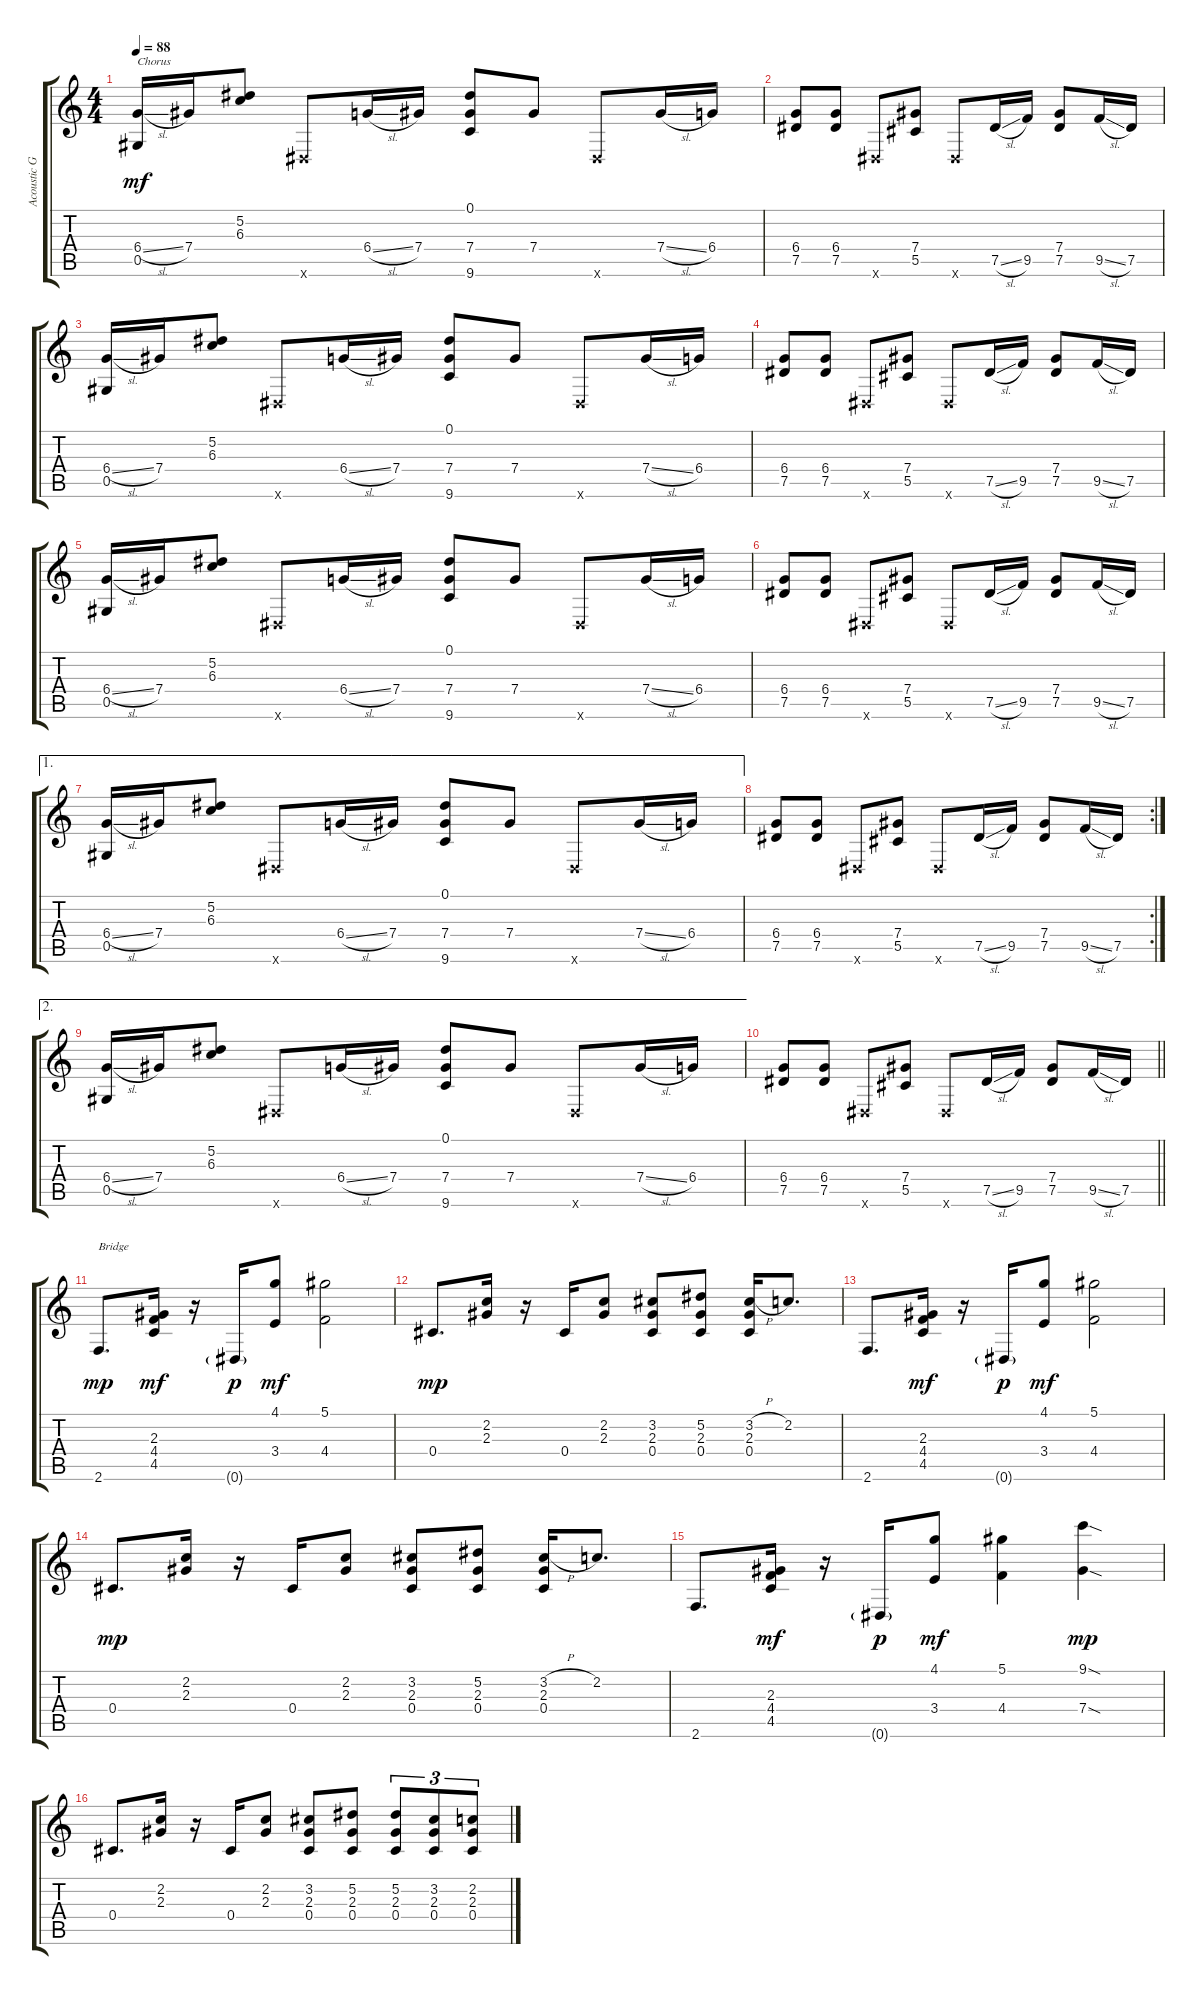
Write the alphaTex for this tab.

\track ("Acoustic Guitar" "Acoustic G") {instrument acousticguitarsteel}
\staff {score tabs}
\tuning (Eb4 Bb3 Gb3 Db3 Ab2 Eb2) {hide}
\ts (4 4)
\tempo 88
\clef g2
\ks c
(6.4{sl} 0.5).16{txt "Chorus" dy mf} 7.4.16 (5.2 6.3).8 0.6{x}.8 6.4{sl}.16 7.4.16 (0.1 7.4 9.6).8 7.4.8 0.6{x}.8 7.4{sl}.16 6.4.16 |
(6.4 7.5).8 (6.4 7.5).8 0.6{x}.8 (7.4 5.5).8 0.6{x}.8 7.5{sl}.16 9.5.16 (7.4 7.5).8 9.5{sl}.16 7.5.16 |
(6.4{sl} 0.5).16 7.4.16 (5.2 6.3).8 0.6{x}.8 6.4{sl}.16 7.4.16 (0.1 7.4 9.6).8 7.4.8 0.6{x}.8 7.4{sl}.16 6.4.16 |
(6.4 7.5).8 (6.4 7.5).8 0.6{x}.8 (7.4 5.5).8 0.6{x}.8 7.5{sl}.16 9.5.16 (7.4 7.5).8 9.5{sl}.16 7.5.16 |
(6.4{sl} 0.5).16 7.4.16 (5.2 6.3).8 0.6{x}.8 6.4{sl}.16 7.4.16 (0.1 7.4 9.6).8 7.4.8 0.6{x}.8 7.4{sl}.16 6.4.16 |
(6.4 7.5).8 (6.4 7.5).8 0.6{x}.8 (7.4 5.5).8 0.6{x}.8 7.5{sl}.16 9.5.16 (7.4 7.5).8 9.5{sl}.16 7.5.16 |
\ae 1
(6.4{sl} 0.5).16 7.4.16 (5.2 6.3).8 0.6{x}.8 6.4{sl}.16 7.4.16 (0.1 7.4 9.6).8 7.4.8 0.6{x}.8 7.4{sl}.16 6.4.16 |
\rc 2
(6.4 7.5).8 (6.4 7.5).8 0.6{x}.8 (7.4 5.5).8 0.6{x}.8 7.5{sl}.16 9.5.16 (7.4 7.5).8 9.5{sl}.16 7.5.16 |
\ae 2
(6.4{sl} 0.5).16 7.4.16 (5.2 6.3).8 0.6{x}.8 6.4{sl}.16 7.4.16 (0.1 7.4 9.6).8 7.4.8 0.6{x}.8 7.4{sl}.16 6.4.16 |
\barLineRight lightlight
(6.4 7.5).8 (6.4 7.5).8 0.6{x}.8 (7.4 5.5).8 0.6{x}.8 7.5{sl}.16 9.5.16 (7.4 7.5).8 9.5{sl}.16 7.5.16 |
2.6.8{d txt "Bridge" dy mp} (2.3 4.4 4.5).16{dy mf} r.16 0.6{g}.16{dy p} (4.1 3.4).8{dy mf} (5.1 4.4).2 |
0.4.8{d dy mp} (2.2 2.3).16 r.16 0.4.16 (2.2 2.3).8 (3.2 2.3 0.4).8 (5.2 2.3 0.4).8 (3.2{h} 2.3 0.4).16 2.2.8{d} |
2.6.8{d} (2.3 4.4 4.5).16{dy mf} r.16 0.6{g}.16{dy p} (4.1 3.4).8{dy mf} (5.1 4.4).2 |
0.4.8{d dy mp} (2.2 2.3).16 r.16 0.4.16 (2.2 2.3).8 (3.2 2.3 0.4).8 (5.2 2.3 0.4).8 (3.2{h} 2.3 0.4).16 2.2.8{d} |
2.6.8{d} (2.3 4.4 4.5).16{dy mf} r.16 0.6{g}.16{dy p} (4.1 3.4).8{dy mf} (5.1 4.4).4 (9.1{sod} 7.4{sod}).4{dy mp} |
0.4.8{d} (2.2 2.3).16 r.16 0.4.16 (2.2 2.3).8 (3.2 2.3 0.4).8 (5.2 2.3 0.4).8 (5.2 2.3 0.4).8{tu (3 2)} (3.2 2.3 0.4).8{tu (3 2)} (2.2 2.3 0.4).8{tu (3 2)}
